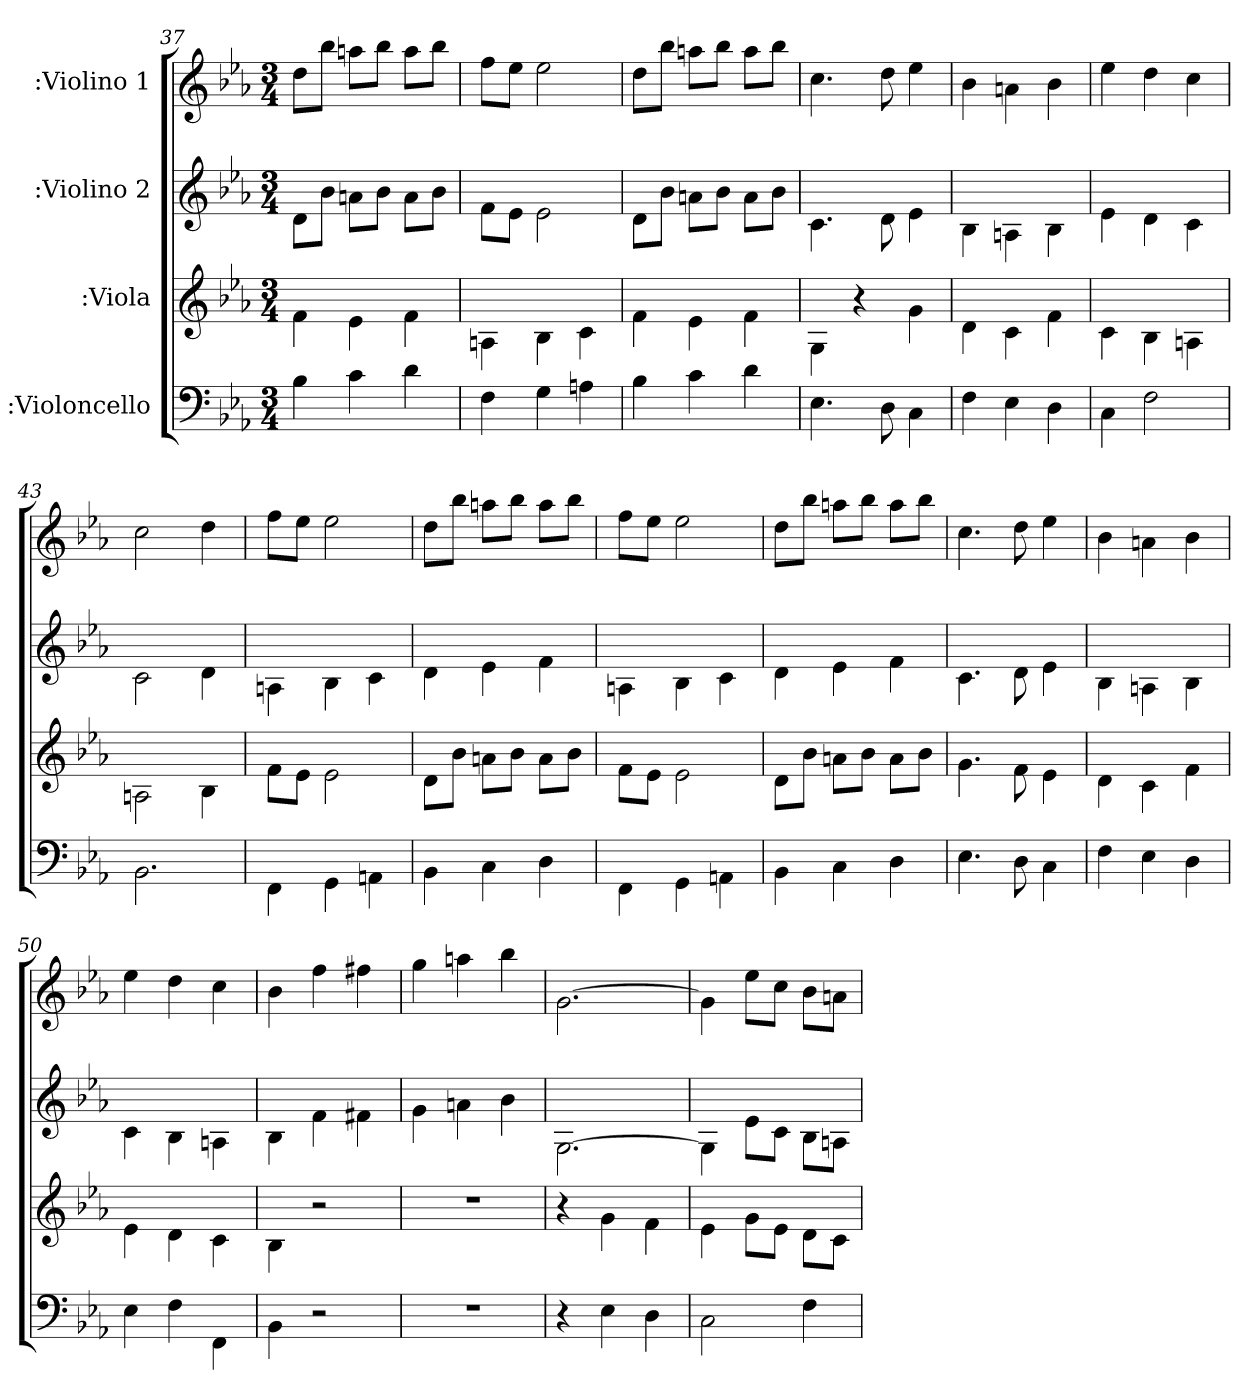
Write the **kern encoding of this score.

**kern	**kern	**kern	**kern
*part4	*part3	*part2	*part1
*staff4	*staff3	*staff2	*staff1
*I":Violoncello	*I":Viola	*I":Violino 2	*I":Violino 1
*k[b-e-a-]	*k[b-e-a-]	*k[b-e-a-]	*k[b-e-a-]
*E-:	*E-:	*E-:	*E-:
*M3/4	*M3/4	*M3/4	*M3/4
=37	=37	=37	=37
4B-\	4f\	8d\L	8dd\L
.	.	8b-\J	8bb-\J
4c\	4e-\	8an\L	8aan\L
.	.	8b-\J	8bb-\J
4d\	4f\	8a\L	8aa\L
.	.	8b-\J	8bb-\J
=38	=38	=38	=38
4F\	4An\	8f\L	8ff\L
.	.	8e-\J	8ee-\J
4G\	4B-\	2e-\	2ee-\
4An\	4c\	.	.
=39	=39	=39	=39
4B-\	4f\	8d\L	8dd\L
.	.	8b-\J	8bb-\J
4c\	4e-\	8an\L	8aan\L
.	.	8b-\J	8bb-\J
4d\	4f\	8a\L	8aa\L
.	.	8b-\J	8bb-\J
=40	=40	=40	=40
4.E-\	4G\	4.c\	4.cc\
.	4r	.	.
8D\	.	8d\	8dd\
4C\	4g\	4e-\	4ee-\
=41	=41	=41	=41
4F\	4d\	4B-\	4b-\
4E-\	4c\	4An\	4an\
4D\	4f\	4B-\	4b-\
=42	=42	=42	=42
4C\	4c\	4e-\	4ee-\
2F\	4B-\	4d\	4dd\
.	4An\	4c\	4cc\
=43	=43	=43	=43
2.BB-\	2An\	2c\	2cc\
.	4B-\	4d\	4dd\
=44	=44	=44	=44
4FF\	8f\L	4An\	8ff\L
.	8e-\J	.	8ee-\J
4GG\	2e-\	4B-\	2ee-\
4AAn\	.	4c\	.
=45	=45	=45	=45
4BB-\	8d\L	4d\	8dd\L
.	8b-\J	.	8bb-\J
4C\	8an\L	4e-\	8aan\L
.	8b-\J	.	8bb-\J
4D\	8a\L	4f\	8aa\L
.	8b-\J	.	8bb-\J
=46	=46	=46	=46
4FF\	8f\L	4An\	8ff\L
.	8e-\J	.	8ee-\J
4GG\	2e-\	4B-\	2ee-\
4AAn\	.	4c\	.
=47	=47	=47	=47
4BB-\	8d\L	4d\	8dd\L
.	8b-\J	.	8bb-\J
4C\	8an\L	4e-\	8aan\L
.	8b-\J	.	8bb-\J
4D\	8a\L	4f\	8aa\L
.	8b-\J	.	8bb-\J
=48	=48	=48	=48
4.E-\	4.g\	4.c\	4.cc\
8D\	8f\	8d\	8dd\
4C\	4e-\	4e-\	4ee-\
=49	=49	=49	=49
4F\	4d\	4B-\	4b-\
4E-\	4c\	4An\	4an\
4D\	4f\	4B-\	4b-\
=50	=50	=50	=50
4E-\	4e-\	4c\	4ee-\
4F\	4d\	4B-\	4dd\
4FF\	4c\	4An\	4cc\
=51	=51	=51	=51
4BB-\	4B-\	4B-\	4b-\
2r	2r	4f\	4ff\
.	.	4f#X\	4ff#X\
=52	=52	=52	=52
2.r	2.r	4g\	4gg\
.	.	4an\	4aan\
.	.	4b-\	4bb-\
=53	=53	=53	=53
4r	4r	[2.G\	[2.g\
4E-\	4g\	.	.
4D\	4f\	.	.
=54	=54	=54	=54
2C\	4e-\	4G\]	4g\]
.	8g\L	8e-\L	8ee-\L
.	8e-\J	8c\J	8cc\J
4F\	8d\L	8B-\L	8b-\L
.	8c\J	8An\J	8an\J
=	=	=	=
*-	*-	*-	*-
